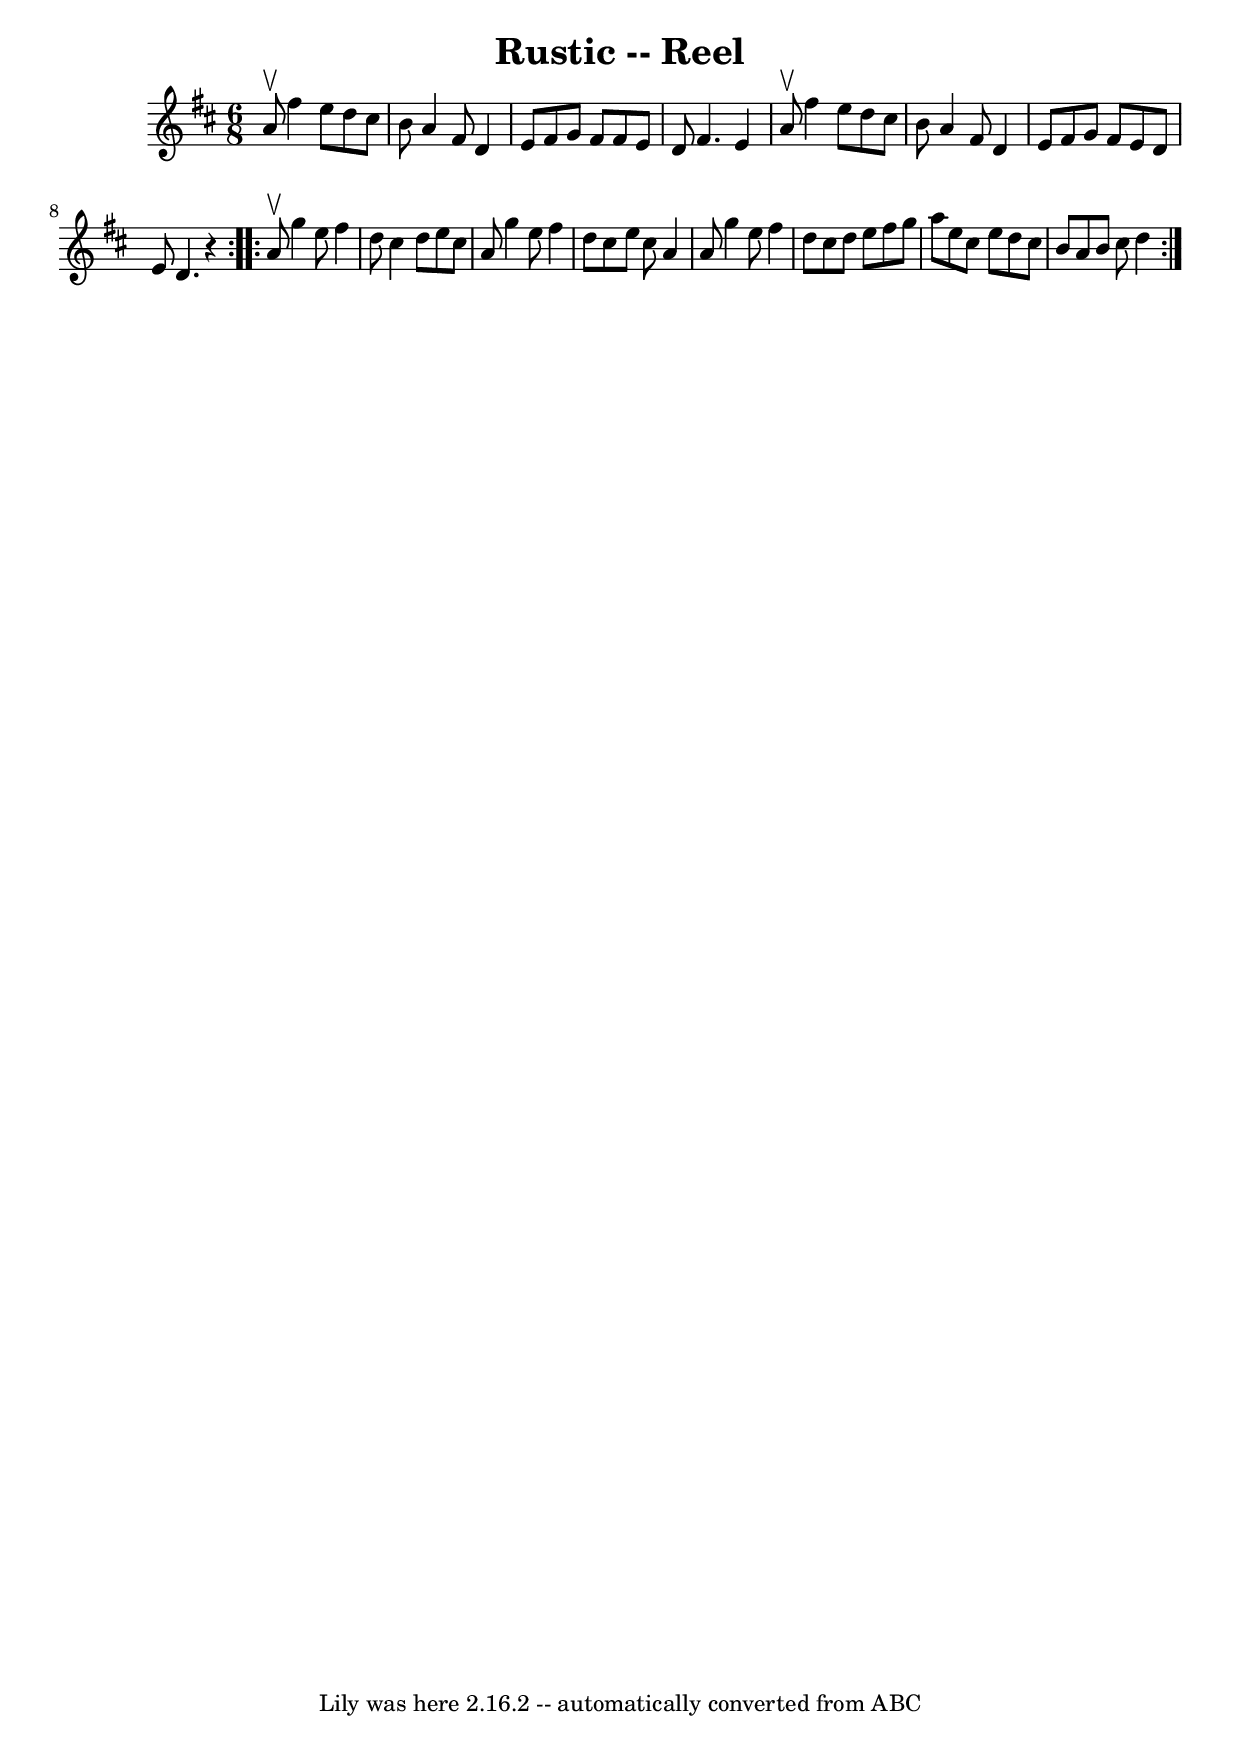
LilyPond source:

\version "2.16.2"
\include "Mammoth.ily"
\header {
  %% book = "Ryan's Mammoth Collection"
 crossRefNumber = "1"
 footnotes = "\\\\256\\\\RUSTIC REEL. Each gent. has two partners. Form as for\\\\Spanish Dance. Each gent. chases out with right hand\\\\lady opposite, and back; chases out with left hand\\\\lady opposite, and back. All forward and back -- pass\\\\through to next couples."
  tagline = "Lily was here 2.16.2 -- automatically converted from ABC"
  title = "Rustic -- Reel"

}
voicedefault =  {



  \repeat volta 2 {

    \time 6/8 
    \key d \major a'8^\upbow  |
 fs''4 e''8 d''8 cs''8 b'8     |
 a'4 fs'8 d'4 e'8    |
 fs'8 g'8 fs'8 fs'8 e'8 d'8     |
 fs'4. e'4 a'8^\upbow   |
 fs''4 e''8 d''8 cs''8 b'8    |
 a'4 fs'8 d'4 e'8     |
 fs'8 g'8 fs'8 e'8 d'8 e'8     |
 d'4.    r4   
  }     
  \repeat volta 2 { a'8^\upbow  |
 g''4 e''8 fs''4 d''8     |
 cs''4 d''8 e''8 cs''8 a'8  |
 g''4 e''8 fs''4 d''8    |
 cs''8 e''8 cs''8 a'4 a'8     |
 g''4 e''8 fs''4 d''8    |
 cs''8 d''8 e''8 fs''8 g''8 a''8     |
 e''8 cs''8 e''8 d''8 cs''8 b'8     |
 a'8 b'8 cs''8 d''4    

  }   

}

\score{
  <<

    \context Staff="default"
    {
      \voicedefault 
      
    }

  >>
  \layout {
    
  }
  \midi {
  }

}
